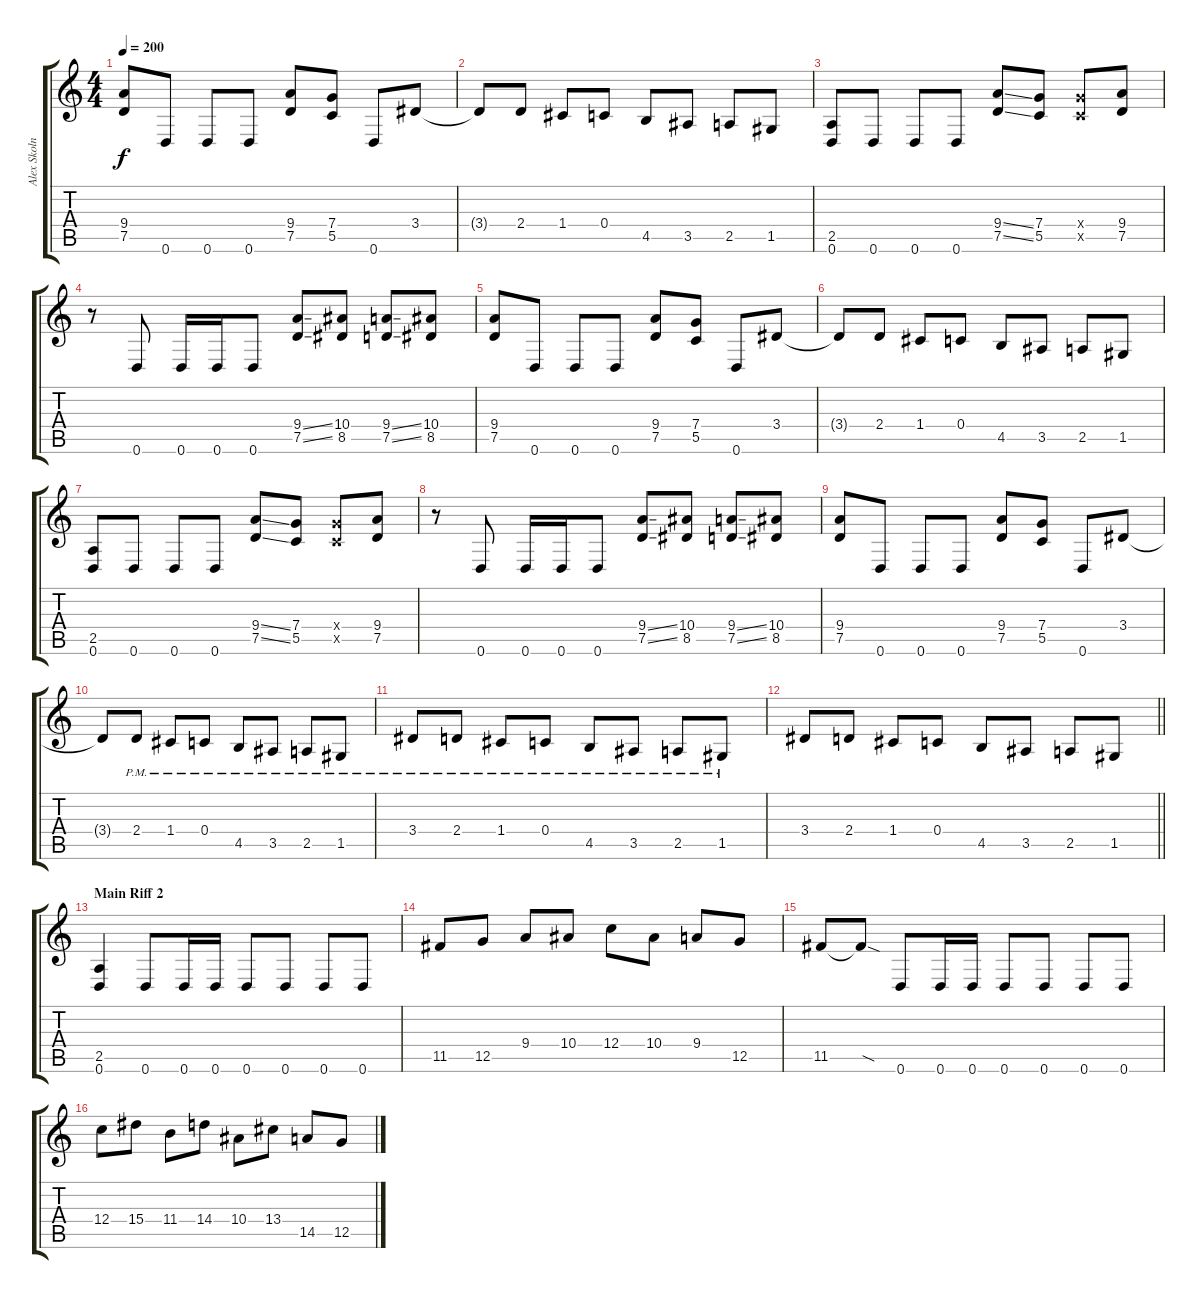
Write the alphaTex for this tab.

\track ("Alex Skolnick" "Alex Skoln") {instrument distortionguitar}
\staff {score tabs}
\tuning (D4 A3 F3 C3 G2 D2) {hide}
\ts (4 4)
\tempo 200
\clef g2
\ks c
(9.4 7.5).8{dy f} 0.6.8 0.6.8 0.6.8 (9.4 7.5).8 (7.4 5.5).8 0.6.8 3.4.8 |
3.4{t}.8 2.4.8 1.4.8 0.4.8 4.5.8 3.5.8 2.5.8 1.5.8 |
(2.5 0.6).8 0.6.8 0.6.8 0.6.8 (9.4{ss} 7.5{ss}).8 (7.4 5.5).8 (7.4{x} 5.5{x}).8 (9.4 7.5).8 |
r.8 0.6.8 0.6.16 0.6.16 0.6.8 (9.4{ss} 7.5{ss}).8 (10.4 8.5).8 (9.4{ss} 7.5{ss}).8 (10.4 8.5).8 |
(9.4 7.5).8 0.6.8 0.6.8 0.6.8 (9.4 7.5).8 (7.4 5.5).8 0.6.8 3.4.8 |
3.4{t}.8 2.4.8 1.4.8 0.4.8 4.5.8 3.5.8 2.5.8 1.5.8 |
(2.5 0.6).8 0.6.8 0.6.8 0.6.8 (9.4{ss} 7.5{ss}).8 (7.4 5.5).8 (7.4{x} 5.5{x}).8 (9.4 7.5).8 |
r.8 0.6.8 0.6.16 0.6.16 0.6.8 (9.4{ss} 7.5{ss}).8 (10.4 8.5).8 (9.4{ss} 7.5{ss}).8 (10.4 8.5).8 |
(9.4 7.5).8 0.6.8 0.6.8 0.6.8 (9.4 7.5).8 (7.4 5.5).8 0.6.8 3.4.8 |
3.4{t}.8 2.4{pm}.8 1.4{pm}.8 0.4{pm}.8 4.5{pm}.8 3.5{pm}.8 2.5{pm}.8 1.5{pm}.8 |
3.4{pm}.8 2.4{pm}.8 1.4{pm}.8 0.4{pm}.8 4.5{pm}.8 3.5{pm}.8 2.5{pm}.8 1.5{pm}.8 |
\barLineRight lightlight
3.4.8 2.4.8 1.4.8 0.4.8 4.5.8 3.5.8 2.5.8 1.5.8 |
\section ("" "Main Riff 2")
(2.5 0.6).4 0.6.8 0.6.16 0.6.16 0.6.8 0.6.8 0.6.8 0.6.8 |
11.5.8 12.5.8 9.4.8 10.4.8 12.4.8 10.4.8 9.4.8 12.5.8 |
11.5.8 11.5{sod t}.8 0.6.8 0.6.16 0.6.16 0.6.8 0.6.8 0.6.8 0.6.8 |
12.4.8 15.4.8 11.4.8 14.4.8 10.4.8 13.4.8 14.5.8 12.5.8
